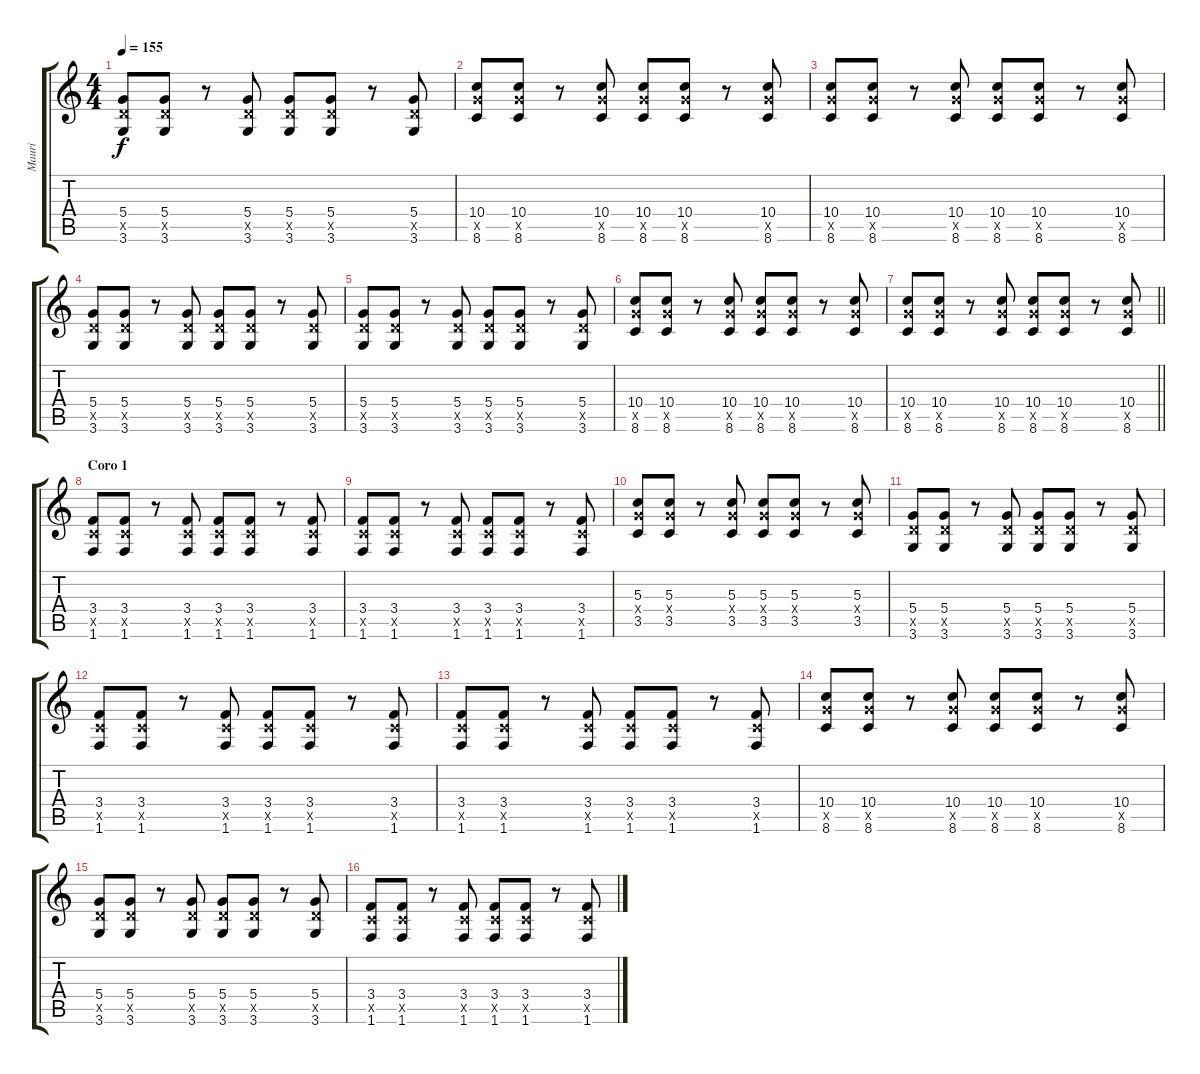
\track ("Mauri" "Mauri") {instrument electricguitarclean}
\staff {score tabs}
\tuning (E4 B3 G3 D3 A2 E2) {hide}
\ts (4 4)
\tempo 155
\clef g2
\ks c
(5.4 5.5{x} 3.6).8{dy f} (5.4 5.5{x} 3.6).8 r.8 (5.4 5.5{x} 3.6).8 (5.4 5.5{x} 3.6).8 (5.4 5.5{x} 3.6).8 r.8 (5.4 5.5{x} 3.6).8 |
(10.4 10.5{x} 8.6).8 (10.4 10.5{x} 8.6).8 r.8 (10.4 10.5{x} 8.6).8 (10.4 10.5{x} 8.6).8 (10.4 10.5{x} 8.6).8 r.8 (10.4 10.5{x} 8.6).8 |
(10.4 10.5{x} 8.6).8 (10.4 10.5{x} 8.6).8 r.8 (10.4 10.5{x} 8.6).8 (10.4 10.5{x} 8.6).8 (10.4 10.5{x} 8.6).8 r.8 (10.4 10.5{x} 8.6).8 |
(5.4 5.5{x} 3.6).8 (5.4 5.5{x} 3.6).8 r.8 (5.4 5.5{x} 3.6).8 (5.4 5.5{x} 3.6).8 (5.4 5.5{x} 3.6).8 r.8 (5.4 5.5{x} 3.6).8 |
(5.4 5.5{x} 3.6).8 (5.4 5.5{x} 3.6).8 r.8 (5.4 5.5{x} 3.6).8 (5.4 5.5{x} 3.6).8 (5.4 5.5{x} 3.6).8 r.8 (5.4 5.5{x} 3.6).8 |
(10.4 10.5{x} 8.6).8 (10.4 10.5{x} 8.6).8 r.8 (10.4 10.5{x} 8.6).8 (10.4 10.5{x} 8.6).8 (10.4 10.5{x} 8.6).8 r.8 (10.4 10.5{x} 8.6).8 |
\barLineRight lightlight
(10.4 10.5{x} 8.6).8 (10.4 10.5{x} 8.6).8 r.8 (10.4 10.5{x} 8.6).8 (10.4 10.5{x} 8.6).8 (10.4 10.5{x} 8.6).8 r.8 (10.4 10.5{x} 8.6).8 |
\section ("" "Coro 1")
(3.4 3.5{x} 1.6).8 (3.4 3.5{x} 1.6).8 r.8 (3.4 3.5{x} 1.6).8 (3.4 3.5{x} 1.6).8 (3.4 3.5{x} 1.6).8 r.8 (3.4 3.5{x} 1.6).8 |
(3.4 3.5{x} 1.6).8 (3.4 3.5{x} 1.6).8 r.8 (3.4 3.5{x} 1.6).8 (3.4 3.5{x} 1.6).8 (3.4 3.5{x} 1.6).8 r.8 (3.4 3.5{x} 1.6).8 |
(5.3 5.4{x} 3.5).8 (5.3 5.4{x} 3.5).8 r.8 (5.3 5.4{x} 3.5).8 (5.3 5.4{x} 3.5).8 (5.3 5.4{x} 3.5).8 r.8 (5.3 5.4{x} 3.5).8 |
(5.4 5.5{x} 3.6).8 (5.4 5.5{x} 3.6).8 r.8 (5.4 5.5{x} 3.6).8 (5.4 5.5{x} 3.6).8 (5.4 5.5{x} 3.6).8 r.8 (5.4 5.5{x} 3.6).8 |
(3.4 3.5{x} 1.6).8 (3.4 3.5{x} 1.6).8 r.8 (3.4 3.5{x} 1.6).8 (3.4 3.5{x} 1.6).8 (3.4 3.5{x} 1.6).8 r.8 (3.4 3.5{x} 1.6).8 |
(3.4 3.5{x} 1.6).8 (3.4 3.5{x} 1.6).8 r.8 (3.4 3.5{x} 1.6).8 (3.4 3.5{x} 1.6).8 (3.4 3.5{x} 1.6).8 r.8 (3.4 3.5{x} 1.6).8 |
(10.4 10.5{x} 8.6).8 (10.4 10.5{x} 8.6).8 r.8 (10.4 10.5{x} 8.6).8 (10.4 10.5{x} 8.6).8 (10.4 10.5{x} 8.6).8 r.8 (10.4 10.5{x} 8.6).8 |
(5.4 5.5{x} 3.6).8 (5.4 5.5{x} 3.6).8 r.8 (5.4 5.5{x} 3.6).8 (5.4 5.5{x} 3.6).8 (5.4 5.5{x} 3.6).8 r.8 (5.4 5.5{x} 3.6).8 |
(3.4 3.5{x} 1.6).8 (3.4 3.5{x} 1.6).8 r.8 (3.4 3.5{x} 1.6).8 (3.4 3.5{x} 1.6).8 (3.4 3.5{x} 1.6).8 r.8 (3.4 3.5{x} 1.6).8
